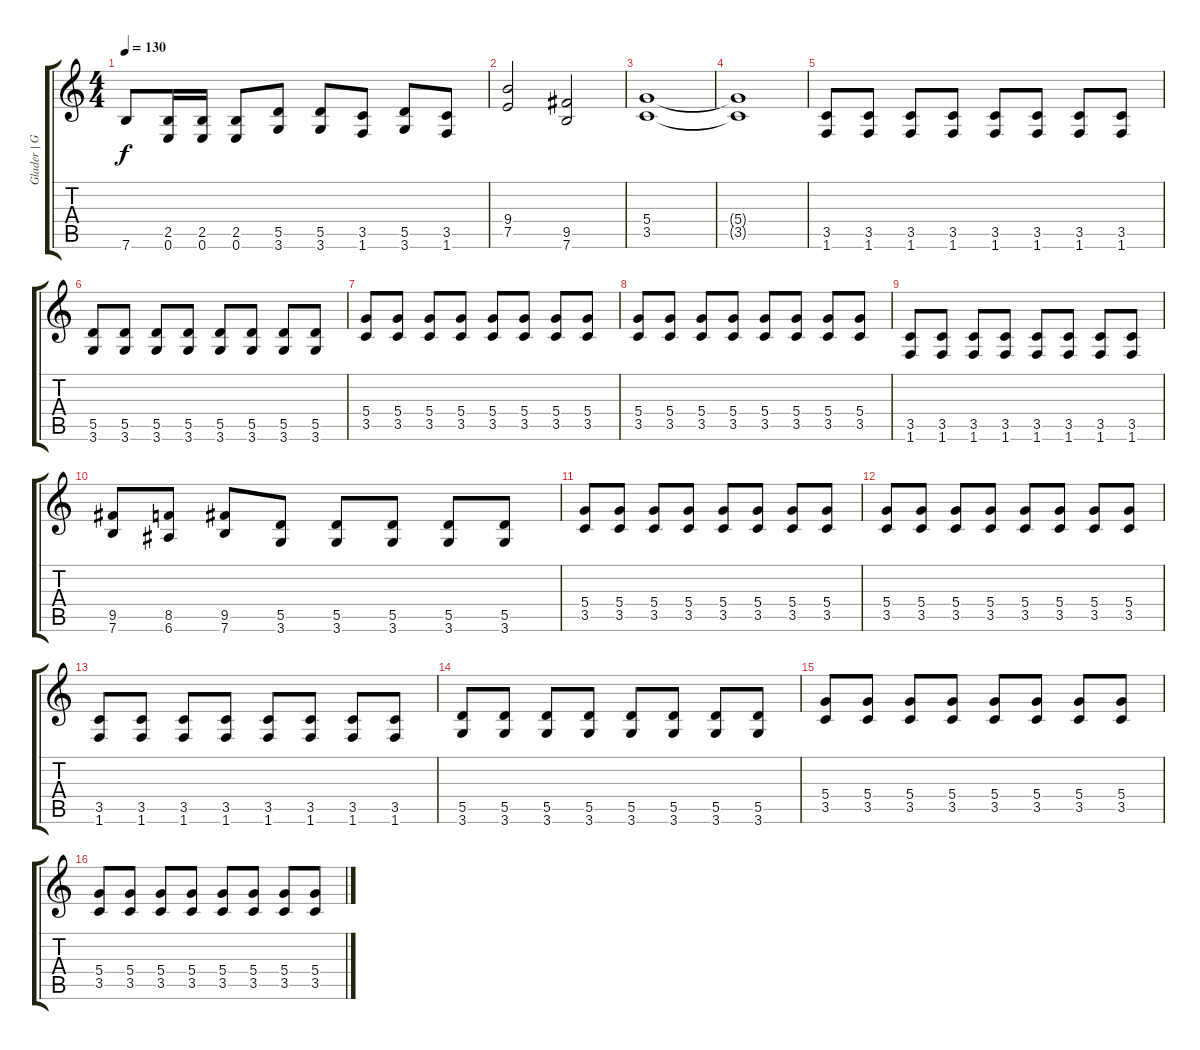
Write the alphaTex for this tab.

\track ("Glader | Guitar I" "Glader | G") {instrument acousticguitarsteel}
\staff {score tabs}
\tuning (E4 B3 G3 D3 A2 E2) {hide}
\ts (4 4)
\tempo 130
\clef g2
\ks c
7.6{t}.8{dy f} (2.5 0.6).16 (2.5 0.6).16 (2.5 0.6).8 (5.5 3.6).8 (5.5 3.6).8 (3.5 1.6).8 (5.5 3.6).8 (3.5 1.6).8 |
(9.4 7.5).2 (9.5 7.6).2 |
(5.4 3.5).1 |
(5.4{t} 3.5{t}).1 |
(3.5 1.6).8 (3.5 1.6).8 (3.5 1.6).8 (3.5 1.6).8 (3.5 1.6).8 (3.5 1.6).8 (3.5 1.6).8 (3.5 1.6).8 |
(5.5 3.6).8 (5.5 3.6).8 (5.5 3.6).8 (5.5 3.6).8 (5.5 3.6).8 (5.5 3.6).8 (5.5 3.6).8 (5.5 3.6).8 |
(5.4 3.5).8 (5.4 3.5).8 (5.4 3.5).8 (5.4 3.5).8 (5.4 3.5).8 (5.4 3.5).8 (5.4 3.5).8 (5.4 3.5).8 |
(5.4 3.5).8 (5.4 3.5).8 (5.4 3.5).8 (5.4 3.5).8 (5.4 3.5).8 (5.4 3.5).8 (5.4 3.5).8 (5.4 3.5).8 |
(3.5 1.6).8 (3.5 1.6).8 (3.5 1.6).8 (3.5 1.6).8 (3.5 1.6).8 (3.5 1.6).8 (3.5 1.6).8 (3.5 1.6).8 |
(9.5 7.6).8 (8.5 6.6).8 (9.5 7.6).8 (5.5 3.6).8 (5.5 3.6).8 (5.5 3.6).8 (5.5 3.6).8 (5.5 3.6).8 |
(5.4 3.5).8 (5.4 3.5).8 (5.4 3.5).8 (5.4 3.5).8 (5.4 3.5).8 (5.4 3.5).8 (5.4 3.5).8 (5.4 3.5).8 |
(5.4 3.5).8 (5.4 3.5).8 (5.4 3.5).8 (5.4 3.5).8 (5.4 3.5).8 (5.4 3.5).8 (5.4 3.5).8 (5.4 3.5).8 |
(3.5 1.6).8 (3.5 1.6).8 (3.5 1.6).8 (3.5 1.6).8 (3.5 1.6).8 (3.5 1.6).8 (3.5 1.6).8 (3.5 1.6).8 |
(5.5 3.6).8 (5.5 3.6).8 (5.5 3.6).8 (5.5 3.6).8 (5.5 3.6).8 (5.5 3.6).8 (5.5 3.6).8 (5.5 3.6).8 |
(5.4 3.5).8 (5.4 3.5).8 (5.4 3.5).8 (5.4 3.5).8 (5.4 3.5).8 (5.4 3.5).8 (5.4 3.5).8 (5.4 3.5).8 |
(5.4 3.5).8 (5.4 3.5).8 (5.4 3.5).8 (5.4 3.5).8 (5.4 3.5).8 (5.4 3.5).8 (5.4 3.5).8 (5.4 3.5).8
